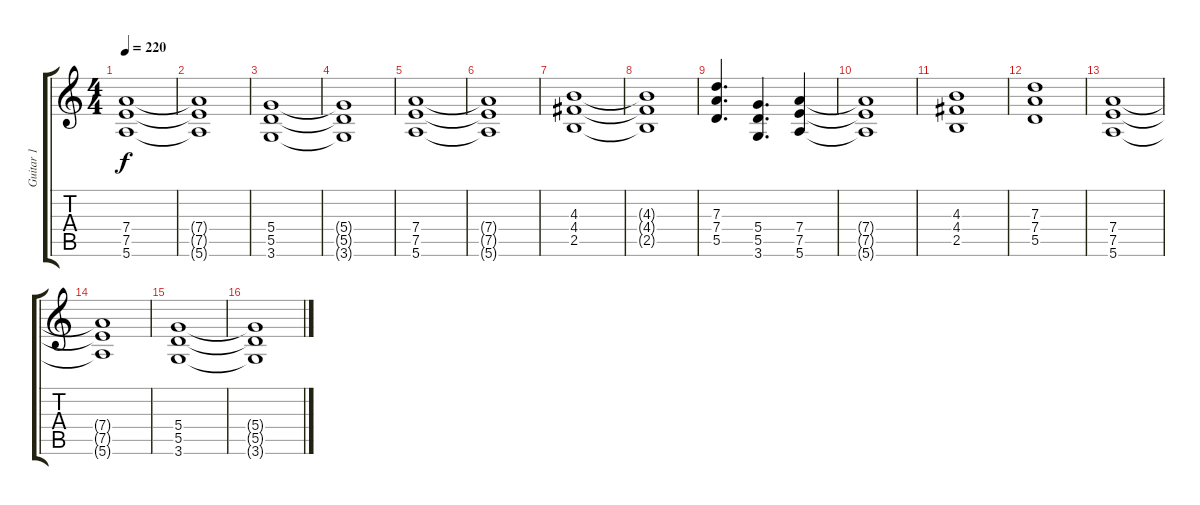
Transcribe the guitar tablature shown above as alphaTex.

\track ("Guitar 1" "Guitar 1") {instrument overdrivenguitar}
\staff {score tabs}
\tuning (E4 B3 G3 D3 A2 E2) {hide}
\ts (4 4)
\tempo 220
\clef g2
\ks c
(7.4 7.5 5.6).1{dy f} |
(7.4{t} 7.5{t} 5.6{t}).1 |
(5.4 5.5 3.6).1 |
(5.4{t} 5.5{t} 3.6{t}).1 |
(7.4 7.5 5.6).1 |
(7.4{t} 7.5{t} 5.6{t}).1 |
(4.3 4.4 2.5).1 |
(4.3{t} 4.4{t} 2.5{t}).1 |
(7.3 7.4 5.5).4{d} (5.4 5.5 3.6).4{d} (7.4 7.5 5.6).4 |
(7.4{t} 7.5{t} 5.6{t}).1 |
(4.3 4.4 2.5).1 |
(7.3 7.4 5.5).1 |
(7.4 7.5 5.6).1 |
(7.4{t} 7.5{t} 5.6{t}).1 |
(5.4 5.5 3.6).1 |
(5.4{t} 5.5{t} 3.6{t}).1
